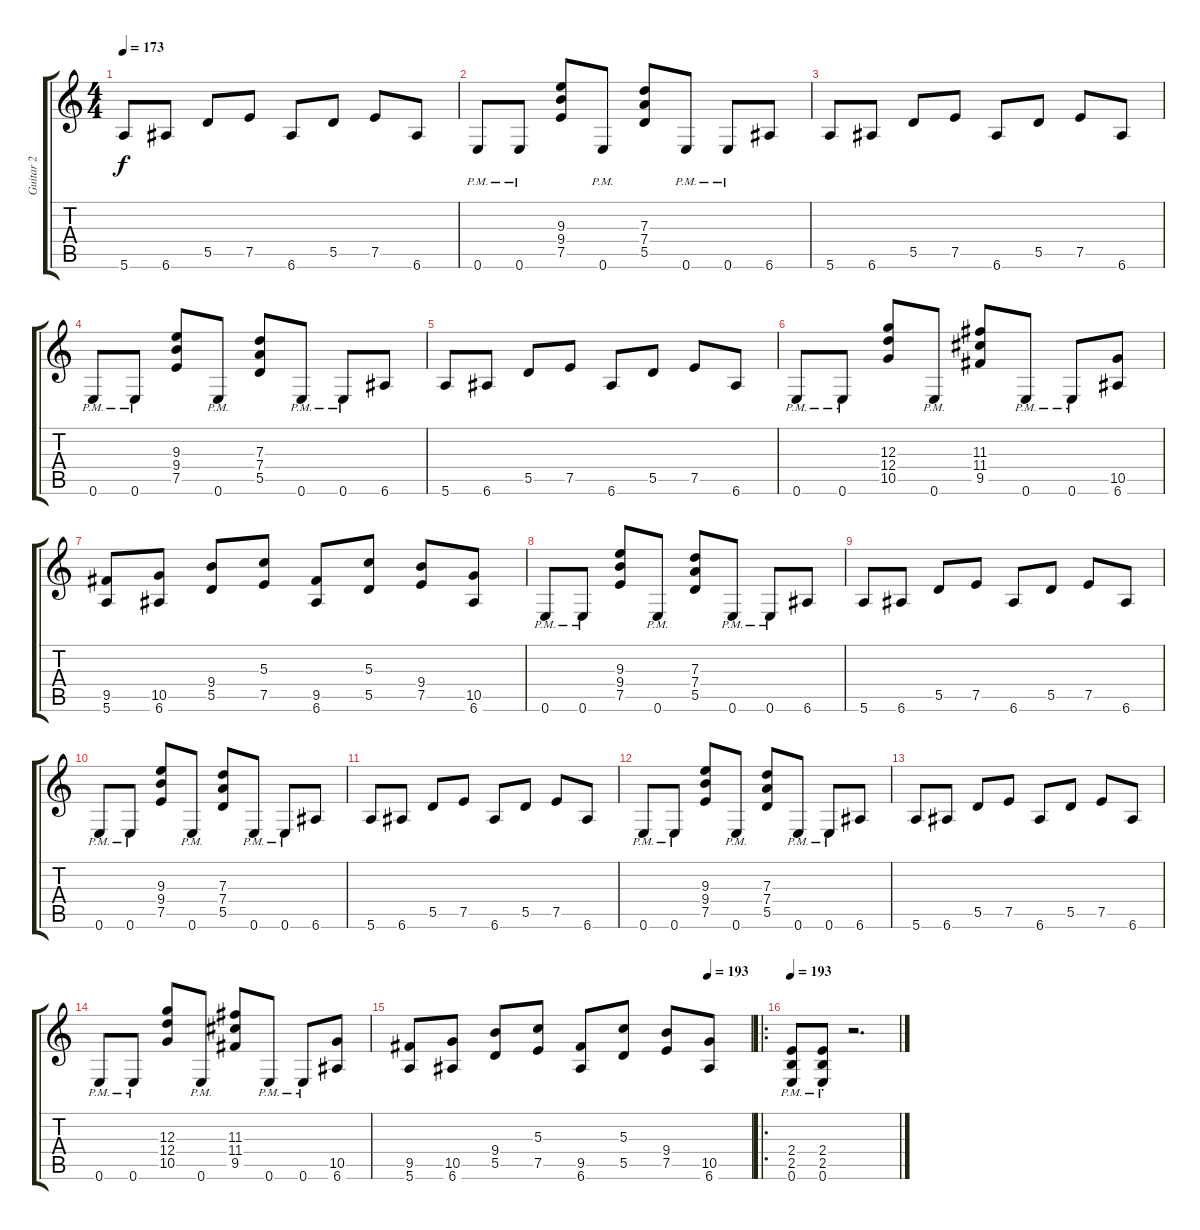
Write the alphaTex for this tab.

\track ("Guitar 2" "Guitar 2") {instrument distortionguitar}
\staff {score tabs}
\tuning (E4 B3 G3 D3 A2 E2) {hide}
\ts (4 4)
\tempo 173
\clef g2
\ks c
5.6.8{dy f} 6.6.8 5.5.8 7.5.8 6.6.8 5.5.8 7.5.8 6.6.8 |
0.6{pm}.8 0.6{pm}.8 (9.3 9.4 7.5).8 0.6{pm}.8 (7.3 7.4 5.5).8 0.6{pm}.8 0.6{pm}.8 6.6.8 |
5.6.8 6.6.8 5.5.8 7.5.8 6.6.8 5.5.8 7.5.8 6.6.8 |
0.6{pm}.8 0.6{pm}.8 (9.3 9.4 7.5).8 0.6{pm}.8 (7.3 7.4 5.5).8 0.6{pm}.8 0.6{pm}.8 6.6.8 |
5.6.8 6.6.8 5.5.8 7.5.8 6.6.8 5.5.8 7.5.8 6.6.8 |
0.6{pm}.8 0.6{pm}.8 (12.3 12.4 10.5).8 0.6{pm}.8 (11.3 11.4 9.5).8 0.6{pm}.8 0.6{pm}.8 (10.5 6.6).8 |
(9.5 5.6).8 (10.5 6.6).8 (9.4 5.5).8 (5.3 7.5).8 (9.5 6.6).8 (5.3 5.5).8 (9.4 7.5).8 (10.5 6.6).8 |
0.6{pm}.8 0.6{pm}.8 (9.3 9.4 7.5).8 0.6{pm}.8 (7.3 7.4 5.5).8 0.6{pm}.8 0.6{pm}.8 6.6.8 |
5.6.8 6.6.8 5.5.8 7.5.8 6.6.8 5.5.8 7.5.8 6.6.8 |
0.6{pm}.8 0.6{pm}.8 (9.3 9.4 7.5).8 0.6{pm}.8 (7.3 7.4 5.5).8 0.6{pm}.8 0.6{pm}.8 6.6.8 |
5.6.8 6.6.8 5.5.8 7.5.8 6.6.8 5.5.8 7.5.8 6.6.8 |
0.6{pm}.8 0.6{pm}.8 (9.3 9.4 7.5).8 0.6{pm}.8 (7.3 7.4 5.5).8 0.6{pm}.8 0.6{pm}.8 6.6.8 |
5.6.8 6.6.8 5.5.8 7.5.8 6.6.8 5.5.8 7.5.8 6.6.8 |
0.6{pm}.8 0.6{pm}.8 (12.3 12.4 10.5).8 0.6{pm}.8 (11.3 11.4 9.5).8 0.6{pm}.8 0.6{pm}.8 (10.5 6.6).8 |
\tempo (193 0.875)
(9.5 5.6).8 (10.5 6.6).8 (9.4 5.5).8 (5.3 7.5).8 (9.5 6.6).8 (5.3 5.5).8 (9.4 7.5).8 (10.5 6.6).8 |
\ro
\tempo 193
(2.4{pm} 2.5{pm} 0.6{pm}).8 (2.4{pm st} 2.5{pm st} 0.6{pm st}).8 r.2{d}
